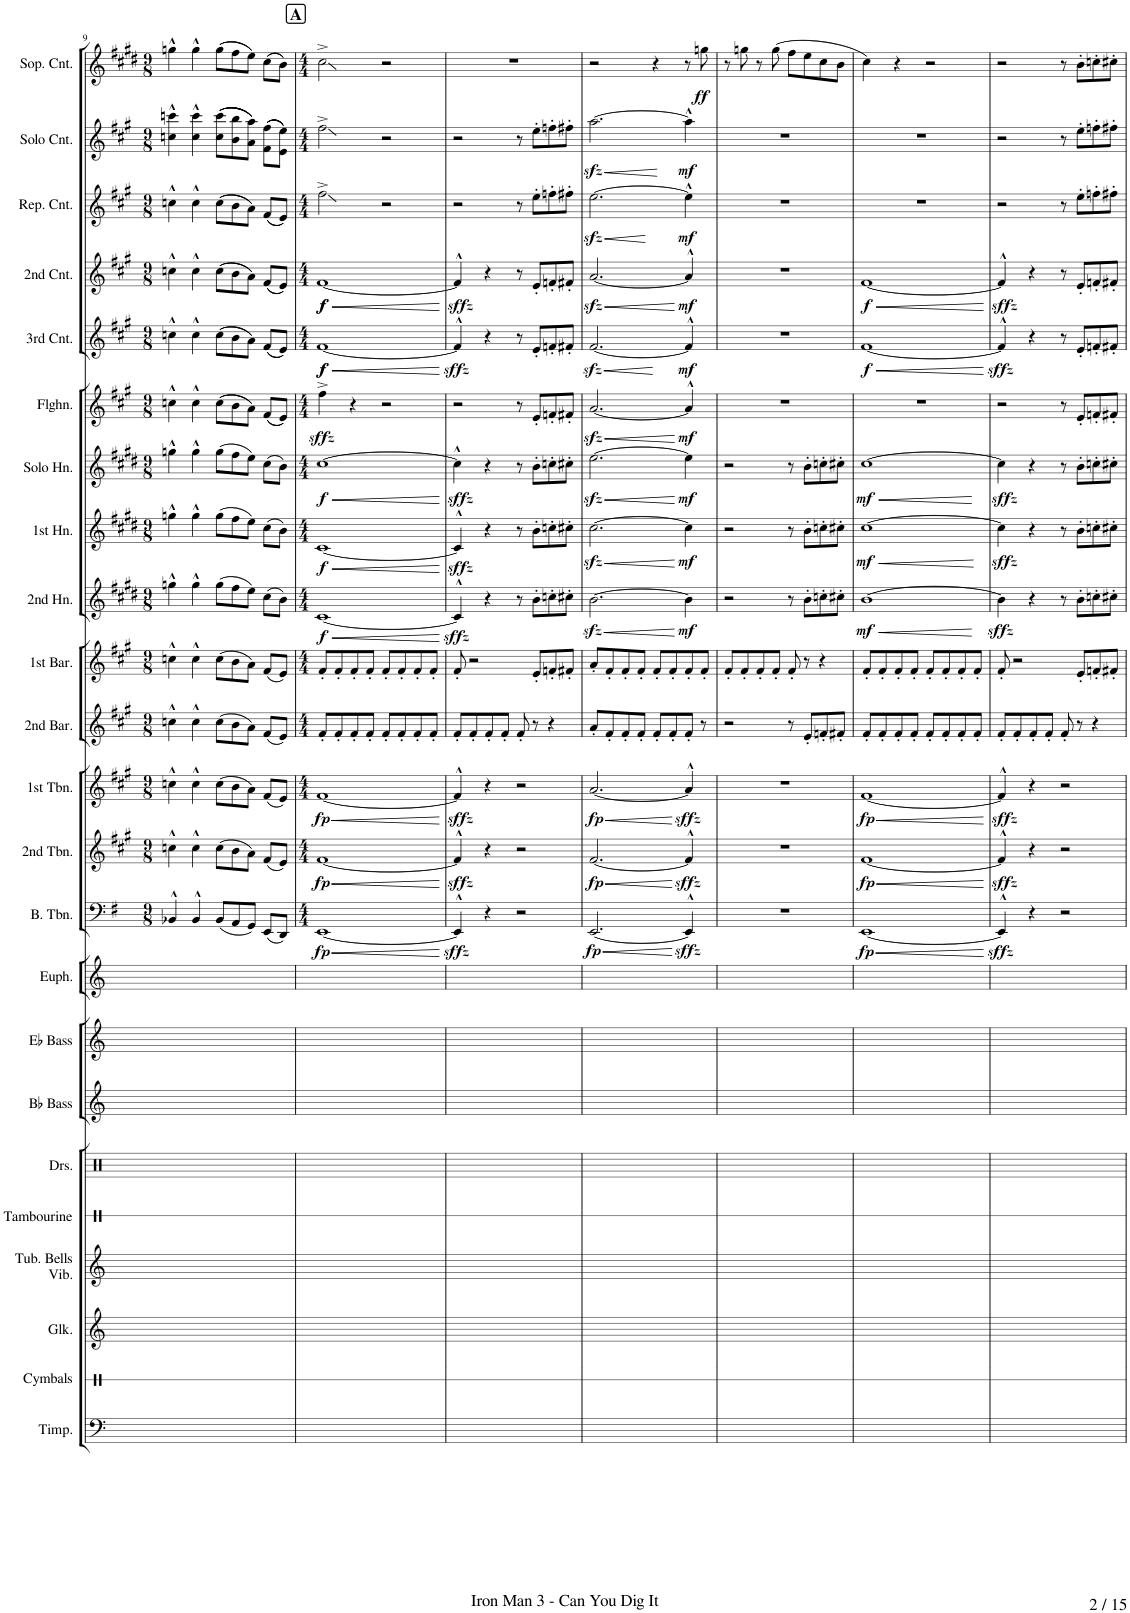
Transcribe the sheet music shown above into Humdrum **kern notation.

**kern	**kern	**kern	**kern	**kern	**kern	**kern	**kern	**kern	**kern	**dynam	**kern	**dynam	**kern	**dynam	**kern	**kern	**kern	**dynam	**kern	**dynam	**kern	**dynam	**kern	**dynam	**kern	**dynam	**kern	**dynam	**kern	**dynam	**kern	**dynam	**kern	**dynam
*part23	*part22	*part21	*part20	*part19	*part18	*part17	*part16	*part15	*part14	*part14	*part13	*part13	*part12	*part12	*part11	*part10	*part9	*part9	*part8	*part8	*part7	*part7	*part6	*part6	*part5	*part5	*part4	*part4	*part3	*part3	*part2	*part2	*part1	*part1
*staff23	*staff22	*staff21	*staff20	*staff19	*staff18	*staff17	*staff16	*staff15	*staff14	*staff14	*staff13	*staff13	*staff12	*staff12	*staff11	*staff10	*staff9	*staff9	*staff8	*staff8	*staff7	*staff7	*staff6	*staff6	*staff5	*staff5	*staff4	*staff4	*staff3	*staff3	*staff2	*staff2	*staff1	*staff1
*I"Timpani	*I"Cymbals Chinese &amp; Crash	*I"Glockenspiel	*I"Vibraphone	*I"Tambourine	*I"Drumset	*I"Bb Bass	*I"Eb Bass	*I"Euphonium	*I"Bass Trombone	*	*I"2nd Trombone	*	*I"1st Trombone	*	*I"2nd Baritone	*I"1st Baritone	*I"2nd Horn	*	*I"1st Horn	*	*I"Solo Horn	*	*I"Flugelhorn	*	*I"3rd Cornet	*	*I"2nd Cornet	*	*I"Repiano Cornet	*	*I"Solo Cornet	*	*I"Soprano Cornet	*
*I'Timp.	*I'Cymbals	*I'Glk.	*	*I'Tambourine	*I'Drs.	*I'Bb Bass	*I'Eb Bass	*I'Euph.	*I'B. Tbn.	*	*I'2nd Tbn.	*	*I'1st Tbn.	*	*I'2nd Bar.	*I'1st Bar.	*I'2nd Hn.	*	*I'1st Hn.	*	*I'Solo Hn.	*	*I'Flghn.	*	*I'3rd Cnt.	*	*I'2nd Cnt.	*	*I'Rep. Cnt.	*	*I'Solo Cnt.	*	*I'Sop. Cnt.	*
!!LO:PB:g=z
*clefF4	*clefX	*clefG2	*clefG2	*clefX	*clefX	*clefG2	*clefG2	*clefG2	*clefF4	*	*clefG2	*	*clefG2	*	*clefG2	*clefG2	*clefG2	*	*clefG2	*	*clefG2	*	*clefG2	*	*clefG2	*	*clefG2	*	*clefG2	*	*clefG2	*	*clefG2	*
*	*	*Trd-14c-24	*	*	*	*Trd15c26	*Trd12c21	*Trd8c14	*	*	*Trd8c14	*	*Trd8c14	*	*Trd4c7	*Trd4c7	*Trd4c7	*	*Trd4c7	*	*Trd4c7	*	*Trd1c2	*	*Trd1c2	*	*Trd1c2	*	*Trd1c2	*	*Trd1c2	*	*Trd1c2	*
*k[]	*k[]	*k[]	*k[]	*k[]	*k[]	*k[]	*k[]	*k[]	*k[f#]	*	*k[f#c#g#]	*	*k[f#c#g#]	*	*k[f#c#g#]	*k[f#c#g#]	*k[f#c#g#d#]	*	*k[f#c#g#d#]	*	*k[f#c#g#d#]	*	*k[f#c#g#]	*	*k[f#c#g#]	*	*k[f#c#g#]	*	*k[f#c#g#]	*	*k[f#c#g#]	*	*k[f#c#g#d#]	*
*	*	*	*	*	*	*	*	*	*M9/8	*	*M9/8	*	*M9/8	*	*M9/8	*M9/8	*M9/8	*	*M9/8	*	*M9/8	*	*M9/8	*	*M9/8	*	*M9/8	*	*M9/8	*	*M9/8	*	*M9/8	*
=9	=9	=9	=9	=9	=9	=9	=9	=9	=9	=9	=9	=9	=9	=9	=9	=9	=9	=9	=9	=9	=9	=9	=9	=9	=9	=9	=9	=9	=9	=9	=9	=9	=9	=9
1r	1r	1r	1r	1r	1r	1r	1r	1r	4BB-X^^/	.	4ccn^^\	.	4ccn^^\	.	4ccn^^\	4ccn^^\	4ggn^^\	.	4ggn^^\	.	4ggn^^\	.	4ccn^^\	.	4ccn^^\	.	4ccn^^\	.	4ccn^^\	.	4ccn\^^ 4cccn\^^	.	4ggn^^\	.
.	.	.	.	.	.	.	.	.	4BB-^^/	.	4cc^^\	.	4cc^^\	.	4cc^^\	4cc^^\	4gg^^\	.	4gg^^\	.	4gg^^\	.	4cc^^\	.	4cc^^\	.	4cc^^\	.	4cc^^\	.	4cc\^^ 4ccc\^^	.	4gg^^\	.
.	.	.	.	.	.	.	.	.	(8BB-/L	.	(8cc\L	.	(8cc\L	.	(8cc\L	(8cc\L	(8gg\L	.	(8gg\L	.	(8gg\L	.	((8cc\L	.	((8cc\L	.	((8cc\L	.	((8cc\L	.	((((8cc\ 8ccc\L	.	((8gg\L	.
.	.	.	.	.	.	.	.	.	8AA/	.	8b\	.	8b\	.	8b\	8b\	8ff#\	.	8ff#\	.	8ff#\	.	8b\	.	8b\	.	8b\	.	8b\	.	8b\ 8bb\	.	8ff#\	.
.	.	.	.	.	.	.	.	.	8GG/J)	.	8a\J)	.	8a\J)	.	8a\J)	8a\J)	8ee\J)	.	8ee\J)	.	8ee\J)	.	8a\J))	.	8a\J))	.	8a\J))	.	8a\J))	.	8a\ 8aa\J))))	.	8ee\J))	.
.	.	.	.	.	.	.	.	.	(8EE/L	.	(8f#/L	.	(8f#/L	.	(8f#/L	(8f#/L	(8cc#\L	.	(8cc#\L	.	(8cc#\L	.	((8f#/L	.	((8f#/L	.	((8f#/L	.	((8f#/L	.	((((8f#\ 8ff#\L	.	((8cc#\L	.
8ryy	8ryy	8ryy	8ryy	8ryy	8ryy	8ryy	8ryy	8ryy	8DD/J)	.	8e/J)	.	8e/J)	.	8e/J)	8e/J)	8b\J)	.	8b\J)	.	8b\J)	.	8e/J))	.	8e/J))	.	8e/J))	.	8e/J))	.	8e\ 8ee\J))))	.	8b\J))	.
!!LO:REH:place=s1:a:B:cj:fs=14:t=A
=10	=10	=10	=10	=10	=10	=10	=10	=10	=10	=10	=10	=10	=10	=10	=10	=10	=10	=10	=10	=10	=10	=10	=10	=10	=10	=10	=10	=10	=10	=10	=10	=10	=10	=10
*	*	*	*	*	*	*	*	*	*M4/4	*	*M4/4	*	*M4/4	*	*M4/4	*M4/4	*M4/4	*	*M4/4	*	*M4/4	*	*M4/4	*	*M4/4	*	*M4/4	*	*M4/4	*	*M4/4	*	*M4/4	*
!	!	!	!	!	!	!	!	!	!	!LO:HP:b	!	!LO:HP:b	!	!LO:HP:b	!	!	!	!LO:HP:b	!	!LO:HP:b	!	!LO:HP:b	!	!	!	!LO:HP:b	!	!LO:HP:b	!	!	!	!	!	!
!	!	!	!	!	!	!	!	!	!	!LO:DY:n=1:b	!	!LO:DY:n=1:b	!	!LO:DY:n=1:b	!	!	!	!LO:DY:n=1:b	!	!LO:DY:n=1:b	!	!LO:DY:n=1:b	!	!LO:DY:b	!	!LO:DY:n=1:b	!	!	!	!	!	!	!	!
!	!	!	!	!	!	!	!	!	!	!	!	!	!	!	!	!	!	!	!	!	!	!	!	!	!	!LO:DY:n=2:b	!	!LO:DY:n=1:b	!	!	!	!	!	!
!	!	!	!	!	!	!	!	!	!	!	!	!	!	!	!	!	!	!	!	!	!	!	!	!	!	!	!	!LO:DY:n=2:b	!	!	!	!	!	!
1r	1r	1r	1r	1r	1r	1r	1r	1r	[1EE	< fp	[1f#	< fp	[1f#	< fp	8f#'/L	8f#'/L	[1c#	< f	[1c#	< f	[1cc#	< f	4ff#^\	sffz	[1f#	< f f	[1f#	< f f	2ff#^\	.	2ff#^\	.	2cc#^\	.
.	.	.	.	.	.	.	.	.	.	.	.	.	.	.	8f#'/	8f#'/	.	.	.	.	.	.	.	.	.	.	.	.	.	.	.	.	.	.
.	.	.	.	.	.	.	.	.	.	.	.	.	.	.	8f#'/	8f#'/	.	.	.	.	.	.	4r	.	.	.	.	.	.	.	.	.	.	.
.	.	.	.	.	.	.	.	.	.	.	.	.	.	.	8f#'/J	8f#'/J	.	.	.	.	.	.	.	.	.	.	.	.	.	.	.	.	.	.
.	.	.	.	.	.	.	.	.	.	.	.	.	.	.	8f#'/L	8f#'/L	.	.	.	.	.	.	2r	.	.	.	.	.	2r	.	2r	.	2r	.
.	.	.	.	.	.	.	.	.	.	.	.	.	.	.	8f#'/	8f#'/	.	.	.	.	.	.	.	.	.	.	.	.	.	.	.	.	.	.
.	.	.	.	.	.	.	.	.	.	.	.	.	.	.	8f#'/	8f#'/	.	.	.	.	.	.	.	.	.	.	.	.	.	.	.	.	.	.
.	.	.	.	.	.	.	.	.	.	.	.	.	.	.	8f#'/J	8f#'/J	.	.	.	.	.	.	.	.	.	.	.	.	.	.	.	.	.	.
.	.	.	.	.	.	.	.	.	.	[	.	[	.	[	.	.	.	[	.	[	.	[	.	.	.	[	.	[	.	.	.	.	.	.
=11	=11	=11	=11	=11	=11	=11	=11	=11	=11	=11	=11	=11	=11	=11	=11	=11	=11	=11	=11	=11	=11	=11	=11	=11	=11	=11	=11	=11	=11	=11	=11	=11	=11	=11
!	!	!	!	!	!	!	!	!	!	!LO:DY:b	!	!LO:DY:b	!	!LO:DY:b	!	!	!	!LO:DY:b	!	!LO:DY:b	!	!LO:DY:b	!	!	!	!LO:DY:b	!	!LO:DY:b	!	!	!	!	!	!
1r	1r	1r	1r	1r	1r	1r	1r	1r	4EE^^/]	sffz	4f#^^/]	sffz	4f#^^/]	sffz	8f#'/L	8f#'/	4c#^^/]	sffz	4c#^^/]	sffz	4cc#^^\]	sffz	2r	.	4f#^^/]	sffz	4f#^^/]	sffz	2r	.	2r	.	1r	.
.	.	.	.	.	.	.	.	.	.	.	.	.	.	.	8f#'/	2r	.	.	.	.	.	.	.	.	.	.	.	.	.	.	.	.	.	.
.	.	.	.	.	.	.	.	.	4r	.	4r	.	4r	.	8f#'/	.	4r	.	4r	.	4r	.	.	.	4r	.	4r	.	.	.	.	.	.	.
.	.	.	.	.	.	.	.	.	.	.	.	.	.	.	8f#'/J	.	.	.	.	.	.	.	.	.	.	.	.	.	.	.	.	.	.	.
.	.	.	.	.	.	.	.	.	2r	.	2r	.	2r	.	8f#'/	.	8r	.	8r	.	8r	.	8r	.	8r	.	8r	.	8r	.	8r	.	.	.
.	.	.	.	.	.	.	.	.	.	.	.	.	.	.	8r	8e'/L	8b'\L	.	8b'\L	.	8b'\L	.	8e'/L	.	8e'/L	.	8e'/L	.	8ee'\L	.	8ee'\L	.	.	.
.	.	.	.	.	.	.	.	.	.	.	.	.	.	.	4r	8fn'/	8ccn'\	.	8ccn'\	.	8ccn'\	.	8fn'/	.	8fn'/	.	8fn'/	.	8ffn'\	.	8ffn'\	.	.	.
.	.	.	.	.	.	.	.	.	.	.	.	.	.	.	.	8f#X'/J	8cc#X'\J	.	8cc#X'\J	.	8cc#X'\J	.	8f#X'/J	.	8f#X'/J	.	8f#X'/J	.	8ff#X'\J	.	8ff#X'\J	.	.	.
=12	=12	=12	=12	=12	=12	=12	=12	=12	=12	=12	=12	=12	=12	=12	=12	=12	=12	=12	=12	=12	=12	=12	=12	=12	=12	=12	=12	=12	=12	=12	=12	=12	=12	=12
!	!	!	!	!	!	!	!	!	!	!LO:HP:b	!	!LO:HP:b	!	!LO:HP:b	!	!	!	!LO:HP:b	!	!LO:HP:b	!	!LO:HP:b	!	!LO:HP:b	!	!LO:HP:b	!	!LO:HP:b	!	!LO:HP:b	!	!LO:HP:b	!	!
!	!	!	!	!	!	!	!	!	!	!LO:DY:n=1:b	!	!LO:DY:n=1:b	!	!LO:DY:n=1:b	!	!	!	!	!	!	!	!	!	!	!	!	!	!	!	!	!	!	!	!
1r	1r	1r	1r	1r	1r	1r	1r	1r	[2.EE/	< fp	[2.f#/	< fp	[2.a/	< fp	8a'/L	8a'/L	[2.bzz<\	<	[2.cc#zz<\	<	[2.eezz<\	<	[2.azz</	<	[2.f#zz</	<	[2.azz</	<	[2.eezz<\	<	[2.aazz<\	<	2r	.
.	.	.	.	.	.	.	.	.	.	.	.	.	.	.	8f#'/	8f#'/	.	.	.	.	.	.	.	.	.	.	.	.	.	.	.	.	.	.
.	.	.	.	.	.	.	.	.	.	.	.	.	.	.	8f#'/	8f#'/	.	.	.	.	.	.	.	.	.	.	.	.	.	.	.	.	.	.
.	.	.	.	.	.	.	.	.	.	.	.	.	.	.	8f#'/J	8f#'/J	.	.	.	.	.	.	.	.	.	.	.	.	.	.	.	.	.	.
.	.	.	.	.	.	.	.	.	.	.	.	.	.	.	8f#'/L	8f#'/L	.	.	.	.	.	.	.	.	.	.	.	.	.	.	.	.	4r	.
.	.	.	.	.	.	.	.	.	.	.	.	.	.	.	8f#'/	8f#'/	.	.	.	.	.	.	.	.	.	.	.	.	.	.	.	.	.	.
!	!	!	!	!	!	!	!	!	!	!LO:DY:n=2:b	!	!LO:DY:n=2:b	!	!LO:DY:n=2:b	!	!	!	!LO:DY:n=1:b	!	!LO:DY:n=1:b	!	!LO:DY:n=1:b	!	!LO:DY:n=1:b	!	!LO:DY:b	!	!LO:DY:n=1:b	!	!LO:DY:b	!	!LO:DY:n=1:b	!	!
.	.	.	.	.	.	.	.	.	4EE^^/]	[ sffz	4f#^^/]	[ sffz	4a^^/]	[ sffz	8f#'/J	8f#'/	4b\]	[ mf	4cc#\]	[ mf	4ee\]	[ mf	4a^^/]	[ mf	4f#^^/]	mf	4a^^/]	[ mf	4ee^^\]	mf	4aa^^\]	[ mf	8r	.
!	!	!	!	!	!	!	!	!	!	!	!	!	!	!	!	!	!	!	!	!	!	!	!	!	!	!	!	!	!	!	!	!	!	!LO:DY:b
.	.	.	.	.	.	.	.	.	.	.	.	.	.	.	8r	8f#'/J	.	.	.	.	.	.	.	.	.	.	.	.	.	.	.	.	8ggn\	ff
.	.	.	.	.	.	.	.	.	.	.	.	.	.	.	.	.	.	.	.	.	.	.	.	.	.	[	.	.	.	[	.	.	.	.
=13	=13	=13	=13	=13	=13	=13	=13	=13	=13	=13	=13	=13	=13	=13	=13	=13	=13	=13	=13	=13	=13	=13	=13	=13	=13	=13	=13	=13	=13	=13	=13	=13	=13	=13
1r	1r	1r	1r	1r	1r	1r	1r	1r	1r	.	1r	.	1r	.	2r	8f#'/L	2r	.	2r	.	2r	.	1r	.	1r	.	1r	.	1r	.	1r	.	8r	.
.	.	.	.	.	.	.	.	.	.	.	.	.	.	.	.	8f#'/	.	.	.	.	.	.	.	.	.	.	.	.	.	.	.	.	8ggn\	.
.	.	.	.	.	.	.	.	.	.	.	.	.	.	.	.	8f#'/	.	.	.	.	.	.	.	.	.	.	.	.	.	.	.	.	8r	.
.	.	.	.	.	.	.	.	.	.	.	.	.	.	.	.	8f#'/J	.	.	.	.	.	.	.	.	.	.	.	.	.	.	.	.	(8gg\	.
.	.	.	.	.	.	.	.	.	.	.	.	.	.	.	8r	8f#'/	8r	.	8r	.	8r	.	.	.	.	.	.	.	.	.	.	.	8ff#\L	.
.	.	.	.	.	.	.	.	.	.	.	.	.	.	.	8e'/L	8r	8b'\L	.	8b'\L	.	8b'\L	.	.	.	.	.	.	.	.	.	.	.	8ee\	.
.	.	.	.	.	.	.	.	.	.	.	.	.	.	.	8fn'/	4r	8ccn'\	.	8ccn'\	.	8ccn'\	.	.	.	.	.	.	.	.	.	.	.	8cc#\	.
.	.	.	.	.	.	.	.	.	.	.	.	.	.	.	8f#X'/J	.	8cc#X'\J	.	8cc#X'\J	.	8cc#X'\J	.	.	.	.	.	.	.	.	.	.	.	8b\J	.
=14	=14	=14	=14	=14	=14	=14	=14	=14	=14	=14	=14	=14	=14	=14	=14	=14	=14	=14	=14	=14	=14	=14	=14	=14	=14	=14	=14	=14	=14	=14	=14	=14	=14	=14
!	!	!	!	!	!	!	!	!	!	!LO:HP:b	!	!LO:HP:b	!	!LO:HP:b	!	!	!	!LO:HP:b	!	!LO:HP:b	!	!LO:HP:b	!	!	!	!LO:HP:b	!	!LO:HP:b	!	!	!	!	!	!
!	!	!	!	!	!	!	!	!	!	!LO:DY:n=1:b	!	!LO:DY:n=1:b	!	!LO:DY:n=1:b	!	!	!	!LO:DY:n=1:b	!	!LO:DY:n=1:b	!	!LO:DY:n=1:b	!	!	!	!LO:DY:n=1:b	!	!LO:DY:n=1:b	!	!	!	!	!	!
1r	1r	1r	1r	1r	1r	1r	1r	1r	[1EE	< fp	[1f#	< fp	[1f#	< fp	8f#'/L	8f#'/L	[1b	< mf	[1cc#	< mf	[1cc#	< mf	1r	.	[1f#	< f	[1f#	< f	1r	.	1r	.	4cc#\)	.
.	.	.	.	.	.	.	.	.	.	.	.	.	.	.	8f#'/	8f#'/	.	.	.	.	.	.	.	.	.	.	.	.	.	.	.	.	.	.
.	.	.	.	.	.	.	.	.	.	.	.	.	.	.	8f#'/	8f#'/	.	.	.	.	.	.	.	.	.	.	.	.	.	.	.	.	4r	.
.	.	.	.	.	.	.	.	.	.	.	.	.	.	.	8f#'/J	8f#'/J	.	.	.	.	.	.	.	.	.	.	.	.	.	.	.	.	.	.
.	.	.	.	.	.	.	.	.	.	.	.	.	.	.	8f#'/L	8f#'/L	.	.	.	.	.	.	.	.	.	.	.	.	.	.	.	.	2r	.
.	.	.	.	.	.	.	.	.	.	.	.	.	.	.	8f#'/	8f#'/	.	.	.	.	.	.	.	.	.	.	.	.	.	.	.	.	.	.
.	.	.	.	.	.	.	.	.	.	.	.	.	.	.	8f#'/	8f#'/	.	.	.	.	.	.	.	.	.	.	.	.	.	.	.	.	.	.
.	.	.	.	.	.	.	.	.	.	.	.	.	.	.	8f#'/J	8f#'/J	.	.	.	.	.	.	.	.	.	.	.	.	.	.	.	.	.	.
.	.	.	.	.	.	.	.	.	.	[	.	[	.	[	.	.	.	[	.	[	.	[	.	.	.	[	.	[	.	.	.	.	.	.
=15	=15	=15	=15	=15	=15	=15	=15	=15	=15	=15	=15	=15	=15	=15	=15	=15	=15	=15	=15	=15	=15	=15	=15	=15	=15	=15	=15	=15	=15	=15	=15	=15	=15	=15
!	!	!	!	!	!	!	!	!	!	!LO:DY:b	!	!LO:DY:b	!	!LO:DY:b	!	!	!	!LO:DY:b	!	!LO:DY:b	!	!LO:DY:b	!	!	!	!LO:DY:b	!	!LO:DY:b	!	!	!	!	!	!
1r	1r	1r	1r	1r	1r	1r	1r	1r	4EE^^/]	sffz	4f#^^/]	sffz	4f#^^/]	sffz	8f#'/L	8f#'/	4b\]	sffz	4cc#\]	sffz	4cc#\]	sffz	2r	.	4f#^^/]	sffz	4f#^^/]	sffz	2r	.	2r	.	2r	.
.	.	.	.	.	.	.	.	.	.	.	.	.	.	.	8f#'/	2r	.	.	.	.	.	.	.	.	.	.	.	.	.	.	.	.	.	.
.	.	.	.	.	.	.	.	.	4r	.	4r	.	4r	.	8f#'/	.	4r	.	4r	.	4r	.	.	.	4r	.	4r	.	.	.	.	.	.	.
.	.	.	.	.	.	.	.	.	.	.	.	.	.	.	8f#'/J	.	.	.	.	.	.	.	.	.	.	.	.	.	.	.	.	.	.	.
.	.	.	.	.	.	.	.	.	2r	.	2r	.	2r	.	8f#'/	.	8r	.	8r	.	8r	.	8r	.	8r	.	8r	.	8r	.	8r	.	8r	.
.	.	.	.	.	.	.	.	.	.	.	.	.	.	.	8r	8e'/L	8b'\L	.	8b'\L	.	8b'\L	.	8e'/L	.	8e'/L	.	8e'/L	.	8ee'\L	.	8ee'\L	.	8b'\L	.
.	.	.	.	.	.	.	.	.	.	.	.	.	.	.	4r	8fn'/	8ccn'\	.	8ccn'\	.	8ccn'\	.	8fn'/	.	8fn'/	.	8fn'/	.	8ffn'\	.	8ffn'\	.	8ccn'\	.
.	.	.	.	.	.	.	.	.	.	.	.	.	.	.	.	8f#X'/J	8cc#X'\J	.	8cc#X'\J	.	8cc#X'\J	.	8f#X'/J	.	8f#X'/J	.	8f#X'/J	.	8ff#X'\J	.	8ff#X'\J	.	8cc#X'\J	.
=	=	=	=	=	=	=	=	=	=	=	=	=	=	=	=	=	=	=	=	=	=	=	=	=	=	=	=	=	=	=	=	=	=	=
*-	*-	*-	*-	*-	*-	*-	*-	*-	*-	*-	*-	*-	*-	*-	*-	*-	*-	*-	*-	*-	*-	*-	*-	*-	*-	*-	*-	*-	*-	*-	*-	*-	*-	*-
